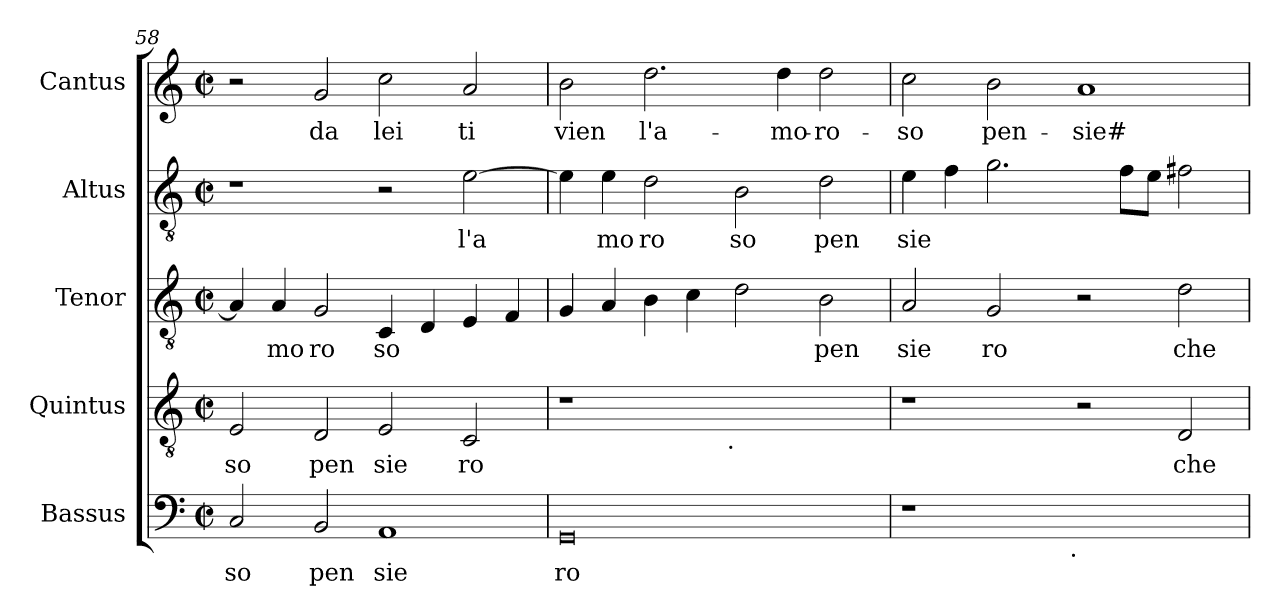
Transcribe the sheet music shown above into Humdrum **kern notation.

**kern	**text	**kern	**text	**kern	**text	**kern	**text	**kern	**text
*part5	*part5	*part4	*part4	*part3	*part3	*part2	*part2	*part1	*part1
*staff5	*staff5	*staff4	*staff4	*staff3	*staff3	*staff2	*staff2	*staff1	*staff1
*I"Bassus	*	*I"Quintus	*	*I"Tenor	*	*I"Altus	*	*I"Cantus	*
*clefF4	*	*clefGv2	*	*clefGv2	*	*clefGv2	*	*clefG2	*
*k[]	*	*k[]	*	*k[]	*	*k[]	*	*k[]	*
*C:	*	*C:	*	*C:	*	*C:	*	*C:	*
*M2/2	*	*M2/2	*	*M2/2	*	*M2/2	*	*M2/2	*
*met(c|)	*	*met(c|)	*	*met(c|)	*	*met(c|)	*	*met(c|)	*
=58	=58	=58	=58	=58	=58	=58	=58	=58	=58
!	!LO:LY:b:cj	!	!LO:LY:b	!	!LO:LY:b:cj	!	!	!	!
2C/	so	2E/	so	4A/]	.	1r	.	2r	.
!	!	!	!	!	!LO:LY:b:cj	!	!	!	!
.	.	.	.	4A/	mo	.	.	.	.
!	!LO:LY:b:cj	!	!LO:LY:b	!	!LO:LY:b:cj	!	!	!	!LO:LY:b:cj
2BB/	pen	2D/	pen	2G/	ro	.	.	2g/	da
!	!LO:LY:b:cj	!	!LO:LY:b	!	!LO:LY:b:cj	!	!	!	!LO:LY:b:cj
1AA	sie	2E/	sie	4C/	so	2r	.	2cc\	lei
!	!	!	!	!	!LO:LY:b:cj	!	!	!	!
.	.	.	.	4D/	.	.	.	.	.
!	!	!	!LO:LY:b	!	!LO:LY:b:cj	!	!LO:LY:b:cj	!	!LO:LY:b:cj
.	.	2C/	ro	4E/	.	[>2e\	l'a	2a/	ti
!	!	!	!	!	!LO:LY:b:cj	!	!	!	!
.	.	.	.	4F/	.	.	.	.	.
=59	=59	=59	=59	=59	=59	=59	=59	=59	=59
!	!LO:LY:b:cj	!	!	!	!LO:LY:b:cj	!	!LO:LY:b:cj	!	!LO:LY:b:cj
*	*	*^	*	*	*	*	*	*	*
0GG	ro	1r	2ryy	.	4G/	.	4e\]	.	2b\	vien
!	!	!	!	!	!	!LO:LY:b:cj	!	!LO:LY:b:cj	!	!
.	.	.	.	.	4A/	.	4e\	mo	.	.
!	!	!	!	!	!	!LO:LY:b:cj	!	!LO:LY:b:cj	!	!LO:LY:b:cj
.	.	.	4ryy	.	4B\	.	2d\	ro	2.dd\	l'a-
!	!	!	!	!	!	!LO:LY:b:cj	!	!	!	!
.	.	.	8...ryy	.	4c\	.	.	.	.	.
!	!	!	!LO:TX:b:t=.	!	!	!	!	!	!	!
.	.	.	1ryy	.	.	.	.	.	.	.
!	!	!	!	!	!	!LO:LY:b:cj	!	!LO:LY:b:cj	!	!
.	.	1ryy	.	.	2d\	.	2B\	so	.	.
!	!	!	!	!	!	!	!	!	!	!LO:LY:b:cj
.	.	.	.	.	.	.	.	.	4dd\	-mo-
!	!	!	!	!	!	!LO:LY:b:cj	!	!LO:LY:b:cj	!	!LO:LY:b:cj
.	.	.	.	.	2B\	pen	2d\	pen	2dd\	-ro-
.	.	.	64ryy	.	.	.	.	.	.	.
=60	=60	=60	=60	=60	=60	=60	=60	=60	=60	=60
!	!	!	!	!	!	!LO:LY:b:cj	!	!LO:LY:b:cj	!	!LO:LY:b:cj
*^	*	*v	*v	*	*	*	*	*	*	*
1r	2ryy	.	1r	.	2A/	sie	4e\	sie	2cc\	-so
!	!	!	!	!	!	!	!	!LO:LY:b:cj	!	!
.	.	.	.	.	.	.	4f\	.	.	.
!	!	!	!	!	!	!LO:LY:b:cj	!	!LO:LY:b:cj	!	!LO:LY:b:cj
.	4ryy	.	.	.	2G/	ro	2.g\	.	2b\	pen-
.	8...ryy	.	.	.	.	.	.	.	.	.
!	!LO:TX:b:t=.	!	!	!	!	!	!	!	!	!
.	1ryy	.	.	.	.	.	.	.	.	.
!	!	!	!	!	!	!	!	!	!	!LO:LY:b:cj
1ryy	.	.	2r	.	2r	.	.	.	1a	-sie#-
!	!	!	!	!	!	!	!	!LO:LY:b:cj	!	!
.	.	.	.	.	.	.	8f\L	.	.	.
!	!	!	!	!	!	!	!	!LO:LY:b:cj	!	!
.	.	.	.	.	.	.	8e\J	.	.	.
!	!	!	!	!LO:LY:b	!	!LO:LY:b:cj	!	!LO:LY:b:cj	!	!
.	.	.	2D/	che	2d\	che	2f#\	.	.	.
.	64ryy	.	.	.	.	.	.	.	.	.
*v	*v	*	*	*	*	*	*	*	*	*
=	=	=	=	=	=	=	=	=	=
*-	*-	*-	*-	*-	*-	*-	*-	*-	*-
